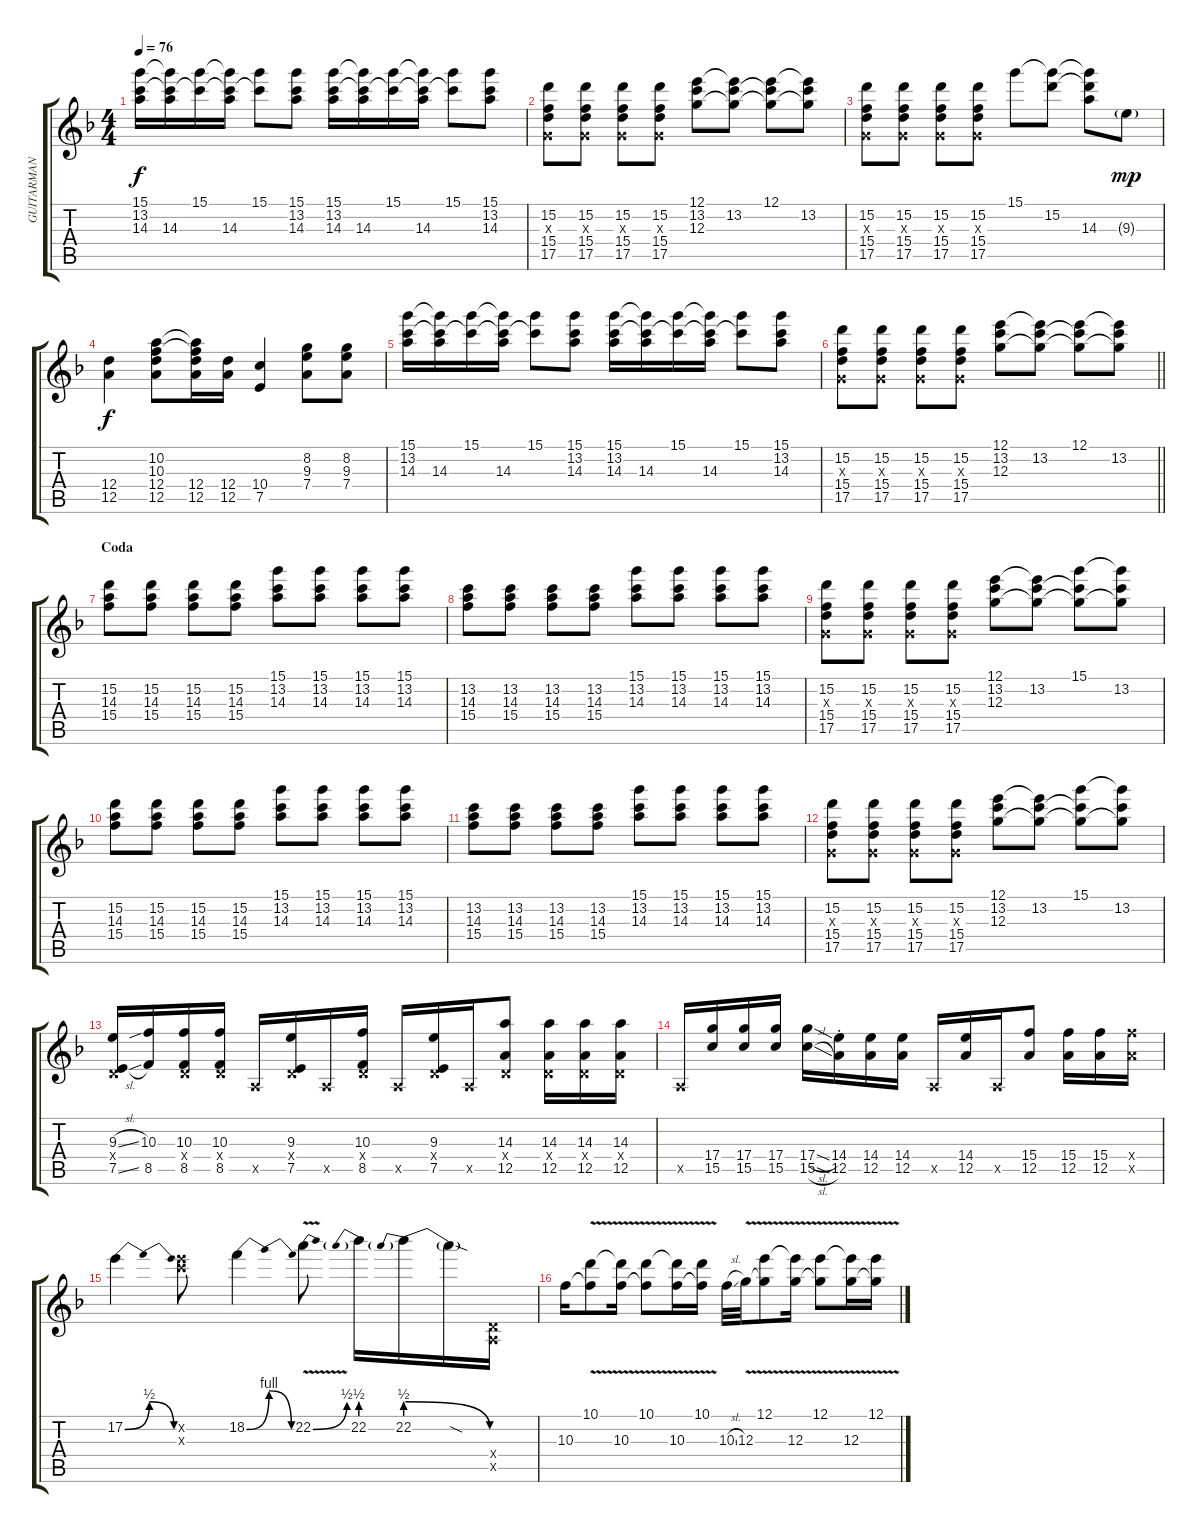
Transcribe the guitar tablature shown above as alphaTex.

\track ("GUITARMAN" "GUITARMAN") {instrument distortionguitar}
\staff {score tabs}
\tuning (E4 B3 G3 D3 A2 E2) {hide}
\ts (4 4)
\tempo 76
\clef g2
\ks f
(15.1 13.2 14.3).16{dy f} (15.1{t} 13.2{t} 14.3).16 (15.1 13.2{t}).16 (15.1{t} 13.2{t} 14.3).16 (15.1 13.2{t}).8 (15.1 13.2 14.3).8 (15.1 13.2 14.3).16 (15.1{t} 13.2{t} 14.3).16 (15.1 13.2{t}).16 (15.1{t} 13.2{t} 14.3).16 (15.1 13.2{t}).8 (15.1 13.2 14.3).8 |
(15.2 0.3{x} 15.4 17.5).8 (15.2 0.3{x} 15.4 17.5).8 (15.2 0.3{x} 15.4 17.5).8 (15.2 0.3{x} 15.4 17.5).8 (12.1 13.2 12.3).8 (12.1{t} 13.2 12.3{t}).8 (12.1 13.2{t} 12.3{t}).8 (12.1{t} 13.2 12.3{t}).8 |
(15.2 0.3{x} 15.4 17.5).8 (15.2 0.3{x} 15.4 17.5).8 (15.2 0.3{x} 15.4 17.5).8 (15.2 0.3{x} 15.4 17.5).8 15.1.8 (15.1{t} 15.2).8 (15.1{t} 15.2{t} 14.3).8 9.3{g}.8{dy mp} |
(12.4 12.5).4{dy f} (10.2 10.3 12.4 12.5).8 (10.2{t} 10.3{t} 12.4 12.5).16 (12.4 12.5).16 (10.4 7.5).4 (8.2 9.3 7.4).8 (8.2 9.3 7.4).8 |
(15.1 13.2 14.3).16 (15.1{t} 13.2{t} 14.3).16 (15.1 13.2{t}).16 (15.1{t} 13.2{t} 14.3).16 (15.1 13.2{t}).8 (15.1 13.2 14.3).8 (15.1 13.2 14.3).16 (15.1{t} 13.2{t} 14.3).16 (15.1 13.2{t}).16 (15.1{t} 13.2{t} 14.3).16 (15.1 13.2{t}).8 (15.1 13.2 14.3).8 |
\barLineRight lightlight
(15.2 0.3{x} 15.4 17.5).8 (15.2 0.3{x} 15.4 17.5).8 (15.2 0.3{x} 15.4 17.5).8 (15.2 0.3{x} 15.4 17.5).8 (12.1 13.2 12.3).8 (12.1{t} 13.2 12.3{t}).8 (12.1 13.2{t} 12.3{t}).8 (12.1{t} 13.2 12.3{t}).8 |
\section ("" "Coda")
(15.2 14.3 15.4).8 (15.2 14.3 15.4).8 (15.2 14.3 15.4).8 (15.2 14.3 15.4).8 (15.1 13.2 14.3).8 (15.1 13.2 14.3).8 (15.1 13.2 14.3).8 (15.1 13.2 14.3).8 |
(13.2 14.3 15.4).8 (13.2 14.3 15.4).8 (13.2 14.3 15.4).8 (13.2 14.3 15.4).8 (15.1 13.2 14.3).8 (15.1 13.2 14.3).8 (15.1 13.2 14.3).8 (15.1 13.2 14.3).8 |
(15.2 0.3{x} 15.4 17.5).8 (15.2 0.3{x} 15.4 17.5).8 (15.2 0.3{x} 15.4 17.5).8 (15.2 0.3{x} 15.4 17.5).8 (12.1 13.2 12.3).8 (12.1{t} 13.2 12.3{t}).8 (15.1 13.2{t} 12.3{t}).8 (15.1{t} 13.2 12.3{t}).8 |
(15.2 14.3 15.4).8 (15.2 14.3 15.4).8 (15.2 14.3 15.4).8 (15.2 14.3 15.4).8 (15.1 13.2 14.3).8 (15.1 13.2 14.3).8 (15.1 13.2 14.3).8 (15.1 13.2 14.3).8 |
(13.2 14.3 15.4).8 (13.2 14.3 15.4).8 (13.2 14.3 15.4).8 (13.2 14.3 15.4).8 (15.1 13.2 14.3).8 (15.1 13.2 14.3).8 (15.1 13.2 14.3).8 (15.1 13.2 14.3).8 |
(15.2 0.3{x} 15.4 17.5).8 (15.2 0.3{x} 15.4 17.5).8 (15.2 0.3{x} 15.4 17.5).8 (15.2 0.3{x} 15.4 17.5).8 (12.1 13.2 12.3).8 (12.1{t} 13.2 12.3{t}).8 (15.1 13.2{t} 12.3{t}).8 (15.1{t} 13.2 12.3{t}).8 |
(9.3{sl} 0.4{x} 7.5{sl}).16{volume 16 instrument distortionguitar} (10.3 8.5).16 (10.3 0.4{x} 8.5).16 (10.3 0.4{x} 8.5).16 0.5{x}.16 (9.3 0.4{x} 7.5).16 0.5{x}.16 (10.3 0.4{x} 8.5).16 0.5{x}.16 (9.3 0.4{x} 7.5).16 0.5{x}.16 (14.3 0.4{x} 12.5).8 (14.3 0.4{x} 12.5).16 (14.3 0.4{x} 12.5).16 (14.3 0.4{x} 12.5).16 |
0.5{x}.16 (17.4 15.5).16 (17.4 15.5).16 (17.4 15.5).16 (17.4{sl} 15.5{sl}).16 (14.4{st} 12.5{st}).16 (14.4 12.5).16 (14.4 12.5).16 0.5{x}.16 (14.4 12.5).16 0.5{x}.16 (15.4 12.5).8 (15.4 12.5).16 (15.4 12.5).16 (15.4{x} 12.5{x}).16 |
17.2{be (bendrelease 0 0 15 2 45 2 60 0)}.4 (17.2{x} 17.3{x}).8 18.2{be (bendrelease 0 0 15 4 44 4 60 0)}.4 22.2{be (bend 0 0 60 2) v}.8 22.2{be (prebend 0 2 60 2)}.16 22.2{be (prebendrelease 0 2 60 0)}.16 22.2{sod t}.16 (0.4{x} 0.5{x}).16 |
10.3.16 (10.1{v} 10.3{t}).8 (10.1{t} 10.3{v}).16 (10.1{v} 10.3{t}).8 (10.1{t} 10.3{v}).16 (10.1{v} 10.3{t}).16 10.3{sl}.32 12.3{v}.32 (12.1{v} 12.3{t}).8 (12.1{t} 12.3{v}).16 (12.1{v} 12.3{t}).8 (12.1{t} 12.3{v}).16 (12.1{v} 12.3{t}).16
